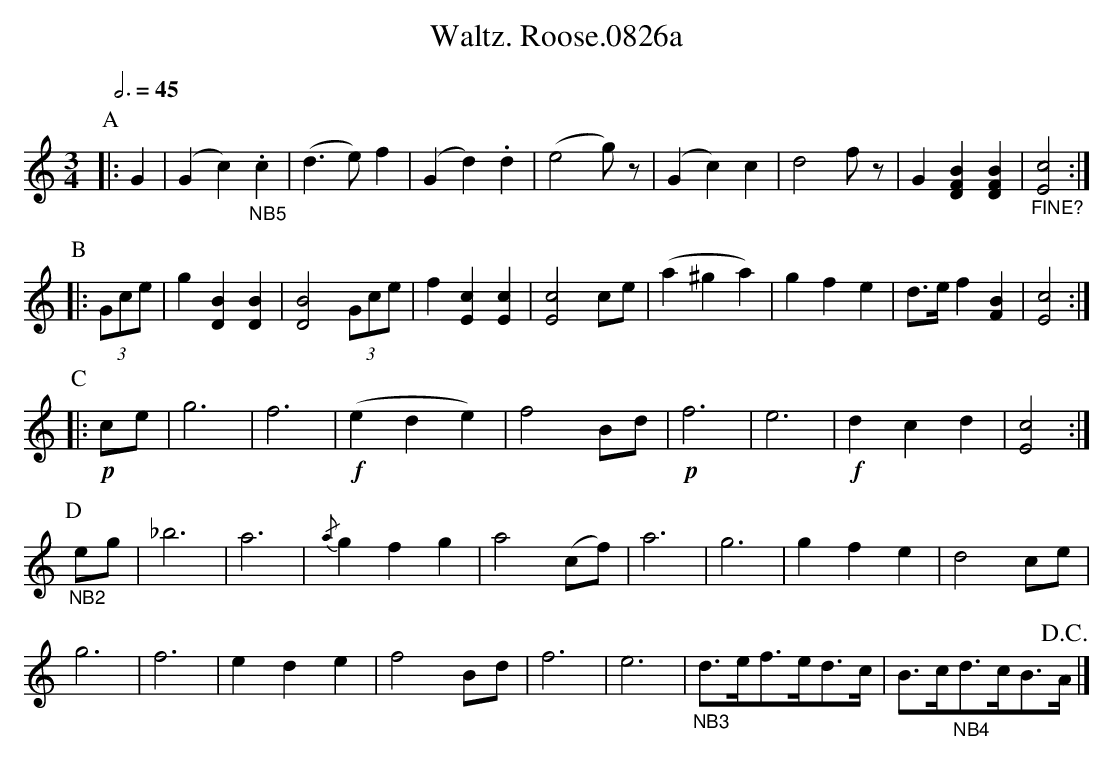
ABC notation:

X:1
T:Waltz. Roose.0826a
M:3/4
Q:3/4=45
L:1/8
K:C
P:A
|: G2 | (G2c2)"_NB5".c2 | (d3e)f2 | (G2d2).d2 | (e4g)z | \\
(G2c2)c2 | d4fz | G2[DFB]2[DFB]2 | "_FINE?"[Ec]4 :|
P:B
|: (3Gce | g2[DB]2[DB]2 | [DB]4 (3Gce | f2[Ec]2[Ec]2 | [Ec]4 ce | \\
(a2^g2a2) | g2f2e2 | d>ef2[FB]2 | [Ec]4 :|
P:C
|: !p!ce | g6 | f6 | !f!(e2d2e2) | f4Bd | \\
!p!f6 | e6 | !f!d2c2d2 | [Ec]4 :|
P:D
"_NB2"eg | _b6 | a6 | {/a}g2f2g2 | a4(cf) | \\
a6 | g6 | g2f2e2 | d4ce |
g6 | f6 | e2d2e2 | f4Bd | \\
f6 | e6 | "_NB3"d>ef>ed>c | B>c"_NB4"d>cB>!D.C.!A |]
